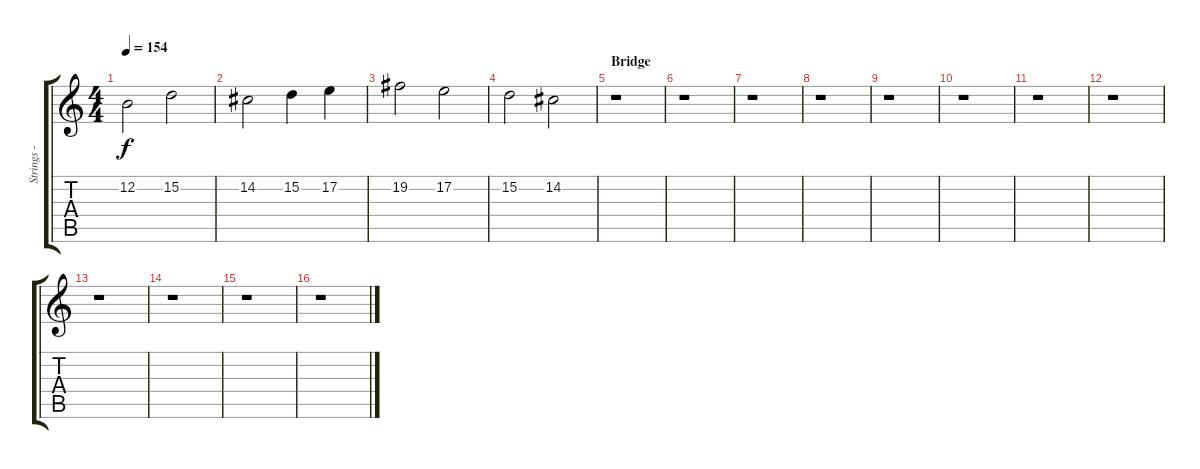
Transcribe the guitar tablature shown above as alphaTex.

\track ("Strings - Melody" "Strings - ") {instrument tremolostrings}
\staff {score tabs}
\tuning (E4 B3 G3 D3 A2 E2) {hide}
\ts (4 4)
\tempo 154
\clef g2
\ks c
12.2.2{dy f} 15.2.2 |
14.2.2 15.2.4 17.2.4 |
19.2.2 17.2.2 |
15.2.2 14.2.2 |
\section ("" "Bridge")
r.1 |
r.1 |
r.1 |
r.1 |
r.1 |
r.1 |
r.1 |
r.1 |
r.1 |
r.1 |
r.1 |
r.1
